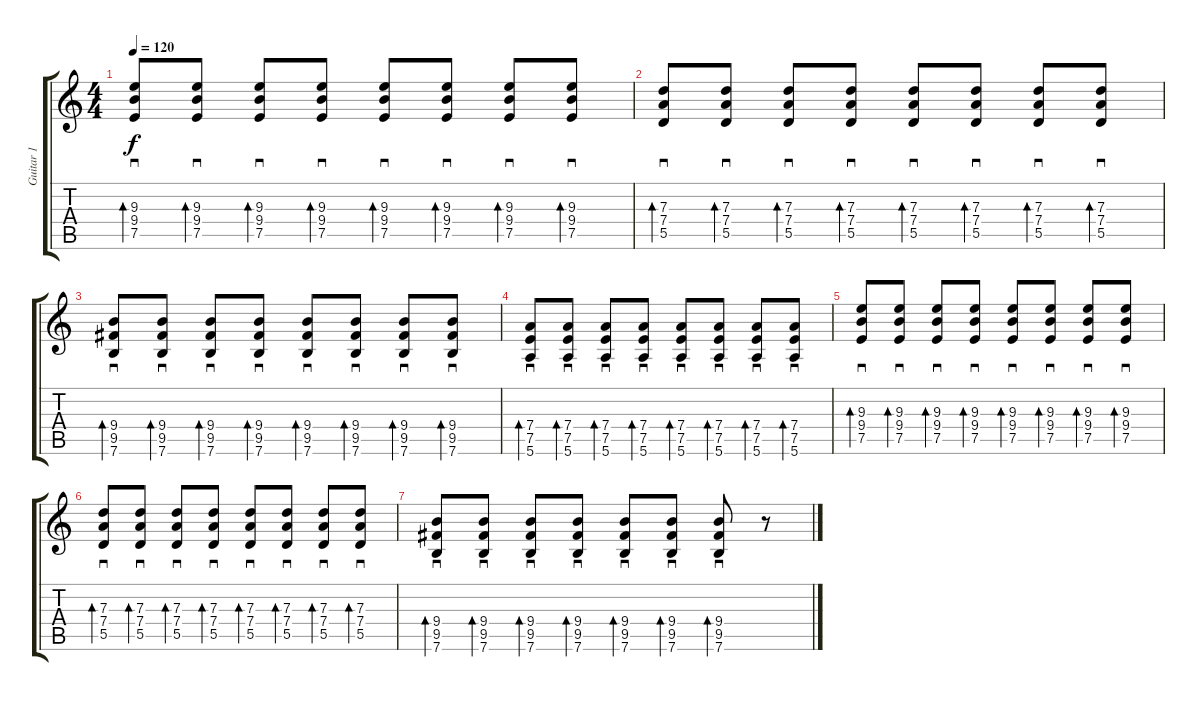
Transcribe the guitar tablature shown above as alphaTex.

\track ("Guitar 1" "Guitar 1") {instrument distortionguitar}
\staff {score tabs}
\tuning (E4 B3 G3 D3 A2 E2) {hide}
\ts (4 4)
\tempo 120
\clef g2
\ks c
(9.3 9.4 7.5).8{sd bd 60 dy f} (9.3 9.4 7.5).8{sd bd 60} (9.3 9.4 7.5).8{sd bd 60} (9.3 9.4 7.5).8{sd bd 60} (9.3 9.4 7.5).8{sd bd 60} (9.3 9.4 7.5).8{sd bd 60} (9.3 9.4 7.5).8{sd bd 60} (9.3 9.4 7.5).8{sd bd 60} |
(7.3 7.4 5.5).8{sd bd 60} (7.3 7.4 5.5).8{sd bd 60} (7.3 7.4 5.5).8{sd bd 60} (7.3 7.4 5.5).8{sd bd 60} (7.3 7.4 5.5).8{sd bd 60} (7.3 7.4 5.5).8{sd bd 60} (7.3 7.4 5.5).8{sd bd 60} (7.3 7.4 5.5).8{sd bd 60} |
(9.4 9.5 7.6).8{sd bd 60} (9.4 9.5 7.6).8{sd bd 60} (9.4 9.5 7.6).8{sd bd 60} (9.4 9.5 7.6).8{sd bd 60} (9.4 9.5 7.6).8{sd bd 60} (9.4 9.5 7.6).8{sd bd 60} (9.4 9.5 7.6).8{sd bd 60} (9.4 9.5 7.6).8{sd bd 60} |
(7.4 7.5 5.6).8{sd bd 60} (7.4 7.5 5.6).8{sd bd 60} (7.4 7.5 5.6).8{sd bd 60} (7.4 7.5 5.6).8{sd bd 60} (7.4 7.5 5.6).8{sd bd 60} (7.4 7.5 5.6).8{sd bd 60} (7.4 7.5 5.6).8{sd bd 60} (7.4 7.5 5.6).8{sd bd 60} |
(9.3 9.4 7.5).8{sd bd 60} (9.3 9.4 7.5).8{sd bd 60} (9.3 9.4 7.5).8{sd bd 60} (9.3 9.4 7.5).8{sd bd 60} (9.3 9.4 7.5).8{sd bd 60} (9.3 9.4 7.5).8{sd bd 60} (9.3 9.4 7.5).8{sd bd 60} (9.3 9.4 7.5).8{sd bd 60} |
(7.3 7.4 5.5).8{sd bd 60} (7.3 7.4 5.5).8{sd bd 60} (7.3 7.4 5.5).8{sd bd 60} (7.3 7.4 5.5).8{sd bd 60} (7.3 7.4 5.5).8{sd bd 60} (7.3 7.4 5.5).8{sd bd 60} (7.3 7.4 5.5).8{sd bd 60} (7.3 7.4 5.5).8{sd bd 60} |
(9.4 9.5 7.6).8{sd bd 60} (9.4 9.5 7.6).8{sd bd 60} (9.4 9.5 7.6).8{sd bd 60} (9.4 9.5 7.6).8{sd bd 60} (9.4 9.5 7.6).8{sd bd 60} (9.4 9.5 7.6).8{sd bd 60} (9.4 9.5 7.6).8{sd bd 60} r.8
